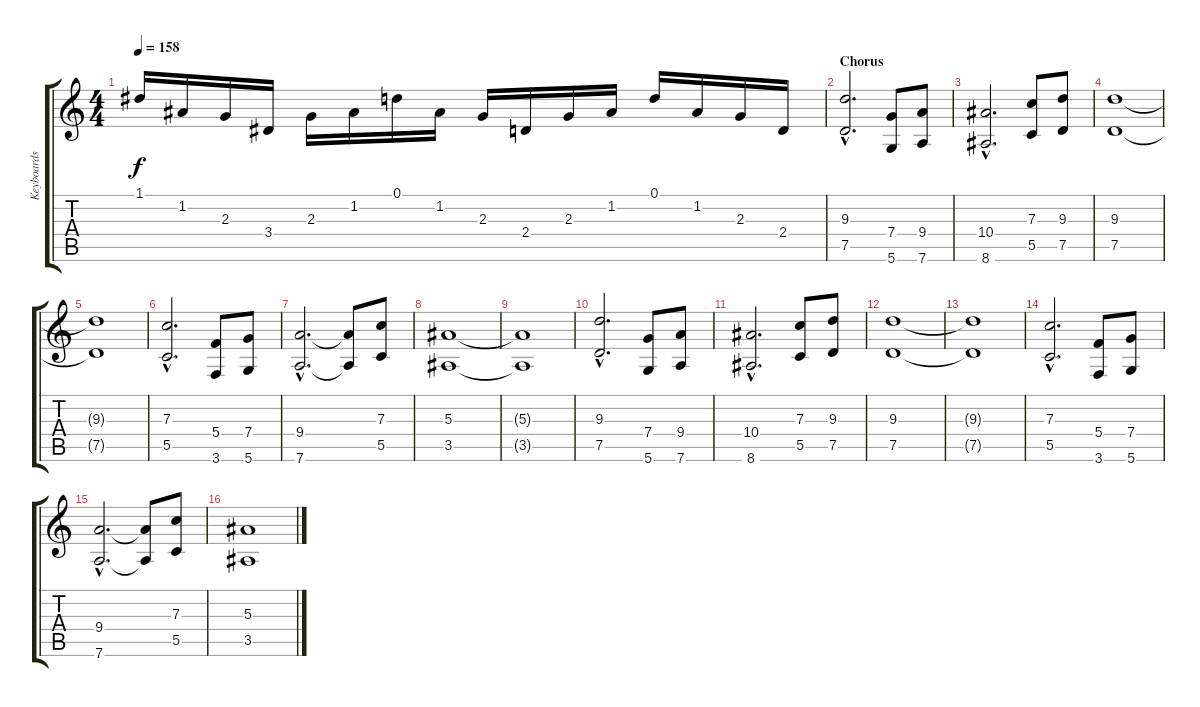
\track ("Keyboards" "Keyboards") {instrument fx5brightness}
\staff {score tabs}
\tuning (D5 A4 F4 C4 G3 D3) {hide}
\ts (4 4)
\tempo 158
\clef g2
\ks c
1.1.16{dy f} 1.2.16 2.3.16 3.4.16 2.3.16 1.2.16 0.1.16 1.2.16 2.3.16 2.4.16 2.3.16 1.2.16 0.1.16 1.2.16 2.3.16 2.4.16 |
\section ("" "Chorus")
(9.3{hac} 7.5{hac}).2{d volume 12 instrument stringensemble1} (7.4 5.6).8 (9.4 7.6).8 |
(10.4{hac} 8.6{hac}).2{d} (7.3 5.5).8 (9.3 7.5).8 |
(9.3 7.5).1 |
(9.3{t} 7.5{t}).1 |
(7.3{hac} 5.5{hac}).2{d} (5.4 3.6).8 (7.4 5.6).8 |
(9.4{hac} 7.6{hac}).2{d} (9.4{t} 7.6{t}).8 (7.3 5.5).8 |
(5.3 3.5).1 |
(5.3{t} 3.5{t}).1 |
(9.3{hac} 7.5{hac}).2{d} (7.4 5.6).8 (9.4 7.6).8 |
(10.4{hac} 8.6{hac}).2{d} (7.3 5.5).8 (9.3 7.5).8 |
(9.3 7.5).1 |
(9.3{t} 7.5{t}).1 |
(7.3{hac} 5.5{hac}).2{d} (5.4 3.6).8 (7.4 5.6).8 |
(9.4{hac} 7.6{hac}).2{d} (9.4{t} 7.6{t}).8 (7.3 5.5).8 |
(5.3 3.5).1
